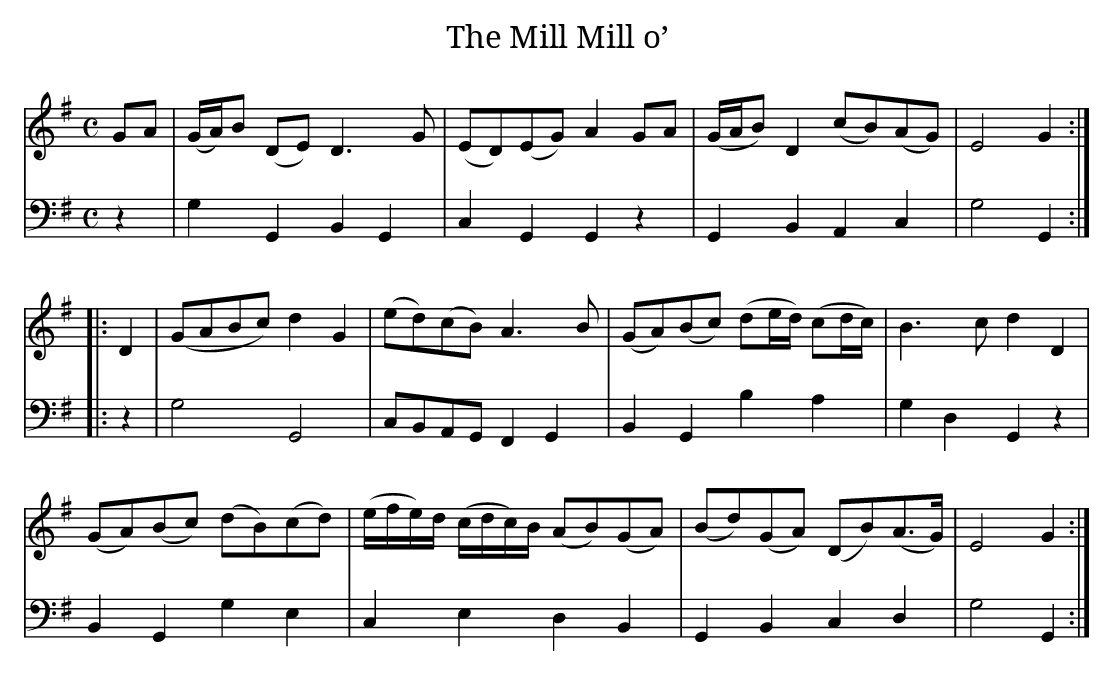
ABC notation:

X:1
T:Mill Mill o’, The
M:C
L:1/8
K:G
V:1
GA|(G/A/)B (DE) D3G|(ED)(EG) A2 GA|(G/A/B) D2 (cB)(AG)|E4 G2:|
|:D2 |(GABc) d2 G2|(ed)(cB) A3B|(GA)(Bc) (de/d/) (cd/c/)|B3c d2D2|
(GA)(Bc) (dB)(cd)|(e/f/e/)d/ (c/d/c/)B/ (AB)(GA)|(Bd)(GA) (DB)(A>G)|E4 G2:|
V:2 clef = bass
z2|G,2G,,2B,,2G,,2|C,2G,,2G,,2z2|G,,2B,,2A,,2C,2|G,4G,,2:|
|:z2|G,4G,,4|C,B,,A,,G,, F,,2G,,2|B,,2G,,2 B,2A,2|G,2D,2G,,2 z2|
B,,2G,,2G,2E,2|C,2 E,2D,2B,,2|G,,2B,,2C,2D,2|G,4 G,,2:|
